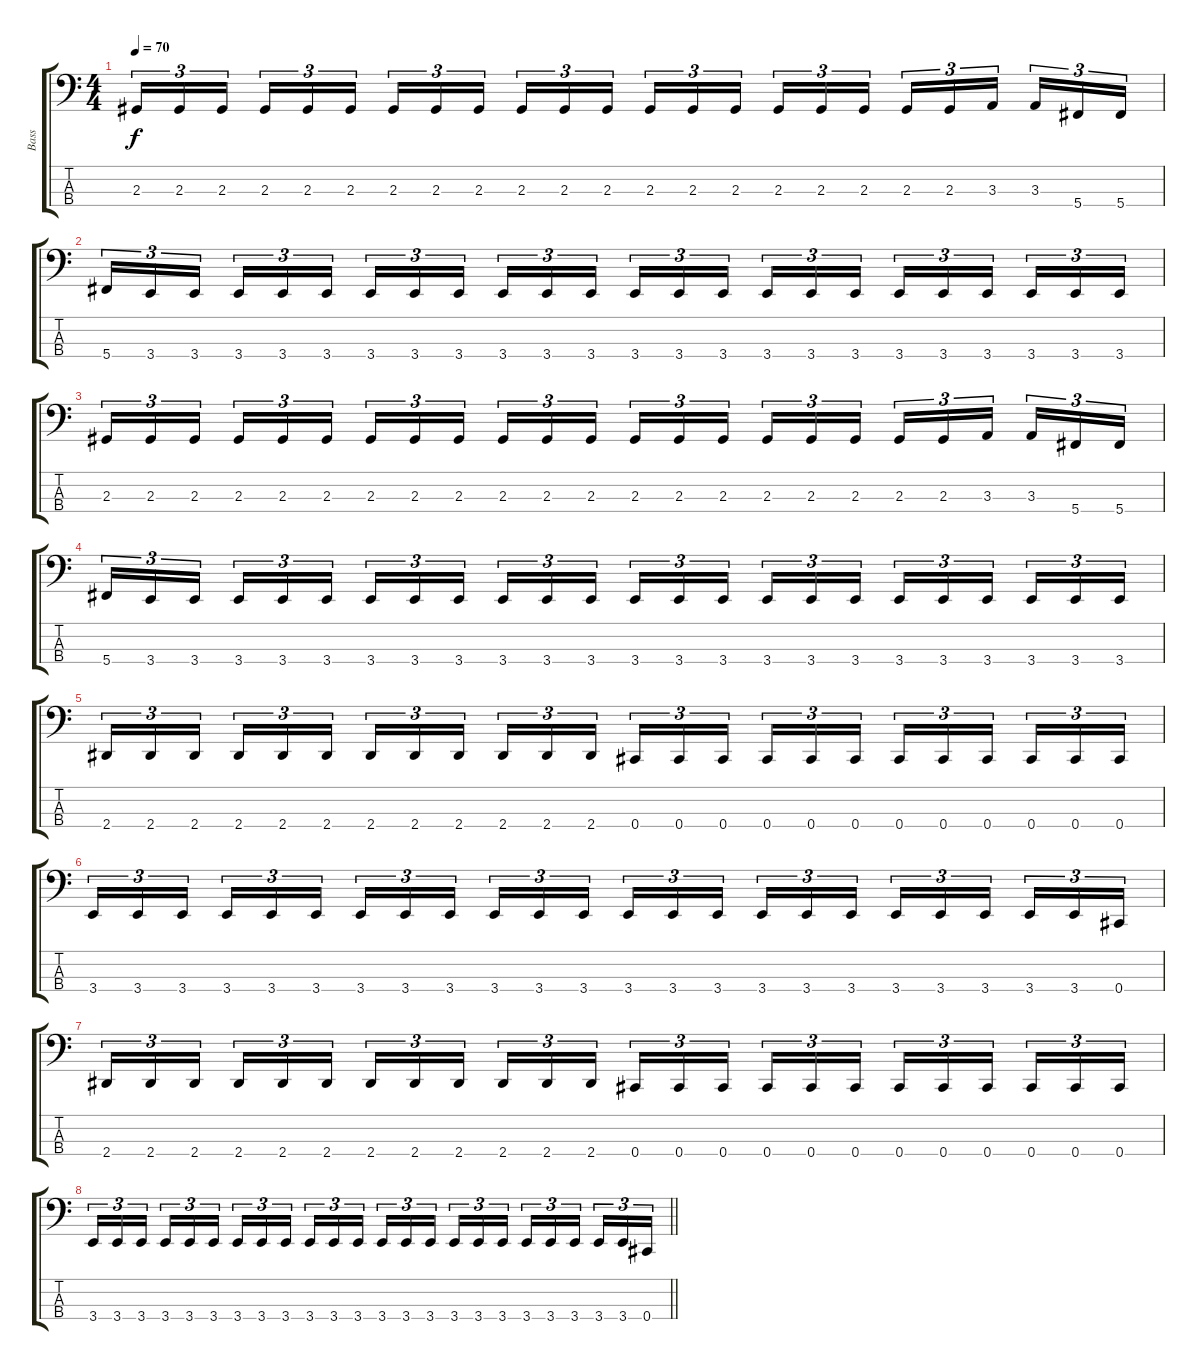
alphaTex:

\track ("Bass" "Bass") {instrument electricbasspick}
\staff {score tabs}
\tuning (E2 B1 Gb1 Db1) {hide}
\ts (4 4)
\tempo 70
\clef f4
\ks c
2.3.16{tu (3 2) dy f} 2.3.16{tu (3 2)} 2.3.16{tu (3 2) beam splitsecondary} 2.3.16{tu (3 2)} 2.3.16{tu (3 2)} 2.3.16{tu (3 2)} 2.3.16{tu (3 2)} 2.3.16{tu (3 2)} 2.3.16{tu (3 2) beam splitsecondary} 2.3.16{tu (3 2)} 2.3.16{tu (3 2)} 2.3.16{tu (3 2)} 2.3.16{tu (3 2)} 2.3.16{tu (3 2)} 2.3.16{tu (3 2) beam splitsecondary} 2.3.16{tu (3 2)} 2.3.16{tu (3 2)} 2.3.16{tu (3 2)} 2.3.16{tu (3 2)} 2.3.16{tu (3 2)} 3.3.16{tu (3 2) beam splitsecondary} 3.3.16{tu (3 2)} 5.4.16{tu (3 2)} 5.4.16{tu (3 2)} |
5.4.16{tu (3 2)} 3.4.16{tu (3 2)} 3.4.16{tu (3 2) beam splitsecondary} 3.4.16{tu (3 2)} 3.4.16{tu (3 2)} 3.4.16{tu (3 2)} 3.4.16{tu (3 2)} 3.4.16{tu (3 2)} 3.4.16{tu (3 2) beam splitsecondary} 3.4.16{tu (3 2)} 3.4.16{tu (3 2)} 3.4.16{tu (3 2)} 3.4.16{tu (3 2)} 3.4.16{tu (3 2)} 3.4.16{tu (3 2) beam splitsecondary} 3.4.16{tu (3 2)} 3.4.16{tu (3 2)} 3.4.16{tu (3 2)} 3.4.16{tu (3 2)} 3.4.16{tu (3 2)} 3.4.16{tu (3 2) beam splitsecondary} 3.4.16{tu (3 2)} 3.4.16{tu (3 2)} 3.4.16{tu (3 2)} |
2.3.16{tu (3 2)} 2.3.16{tu (3 2)} 2.3.16{tu (3 2) beam splitsecondary} 2.3.16{tu (3 2)} 2.3.16{tu (3 2)} 2.3.16{tu (3 2)} 2.3.16{tu (3 2)} 2.3.16{tu (3 2)} 2.3.16{tu (3 2) beam splitsecondary} 2.3.16{tu (3 2)} 2.3.16{tu (3 2)} 2.3.16{tu (3 2)} 2.3.16{tu (3 2)} 2.3.16{tu (3 2)} 2.3.16{tu (3 2) beam splitsecondary} 2.3.16{tu (3 2)} 2.3.16{tu (3 2)} 2.3.16{tu (3 2)} 2.3.16{tu (3 2)} 2.3.16{tu (3 2)} 3.3.16{tu (3 2) beam splitsecondary} 3.3.16{tu (3 2)} 5.4.16{tu (3 2)} 5.4.16{tu (3 2)} |
5.4.16{tu (3 2)} 3.4.16{tu (3 2)} 3.4.16{tu (3 2) beam splitsecondary} 3.4.16{tu (3 2)} 3.4.16{tu (3 2)} 3.4.16{tu (3 2)} 3.4.16{tu (3 2)} 3.4.16{tu (3 2)} 3.4.16{tu (3 2) beam splitsecondary} 3.4.16{tu (3 2)} 3.4.16{tu (3 2)} 3.4.16{tu (3 2)} 3.4.16{tu (3 2)} 3.4.16{tu (3 2)} 3.4.16{tu (3 2) beam splitsecondary} 3.4.16{tu (3 2)} 3.4.16{tu (3 2)} 3.4.16{tu (3 2)} 3.4.16{tu (3 2)} 3.4.16{tu (3 2)} 3.4.16{tu (3 2) beam splitsecondary} 3.4.16{tu (3 2)} 3.4.16{tu (3 2)} 3.4.16{tu (3 2)} |
2.4.16{tu (3 2)} 2.4.16{tu (3 2)} 2.4.16{tu (3 2) beam splitsecondary} 2.4.16{tu (3 2)} 2.4.16{tu (3 2)} 2.4.16{tu (3 2)} 2.4.16{tu (3 2)} 2.4.16{tu (3 2)} 2.4.16{tu (3 2) beam splitsecondary} 2.4.16{tu (3 2)} 2.4.16{tu (3 2)} 2.4.16{tu (3 2)} 0.4.16{tu (3 2)} 0.4.16{tu (3 2)} 0.4.16{tu (3 2) beam splitsecondary} 0.4.16{tu (3 2)} 0.4.16{tu (3 2)} 0.4.16{tu (3 2)} 0.4.16{tu (3 2)} 0.4.16{tu (3 2)} 0.4.16{tu (3 2) beam splitsecondary} 0.4.16{tu (3 2)} 0.4.16{tu (3 2)} 0.4.16{tu (3 2)} |
3.4.16{tu (3 2)} 3.4.16{tu (3 2)} 3.4.16{tu (3 2) beam splitsecondary} 3.4.16{tu (3 2)} 3.4.16{tu (3 2)} 3.4.16{tu (3 2)} 3.4.16{tu (3 2)} 3.4.16{tu (3 2)} 3.4.16{tu (3 2) beam splitsecondary} 3.4.16{tu (3 2)} 3.4.16{tu (3 2)} 3.4.16{tu (3 2)} 3.4.16{tu (3 2)} 3.4.16{tu (3 2)} 3.4.16{tu (3 2) beam splitsecondary} 3.4.16{tu (3 2)} 3.4.16{tu (3 2)} 3.4.16{tu (3 2)} 3.4.16{tu (3 2)} 3.4.16{tu (3 2)} 3.4.16{tu (3 2) beam splitsecondary} 3.4.16{tu (3 2)} 3.4.16{tu (3 2)} 0.4.16{tu (3 2)} |
2.4.16{tu (3 2)} 2.4.16{tu (3 2)} 2.4.16{tu (3 2) beam splitsecondary} 2.4.16{tu (3 2)} 2.4.16{tu (3 2)} 2.4.16{tu (3 2)} 2.4.16{tu (3 2)} 2.4.16{tu (3 2)} 2.4.16{tu (3 2) beam splitsecondary} 2.4.16{tu (3 2)} 2.4.16{tu (3 2)} 2.4.16{tu (3 2)} 0.4.16{tu (3 2)} 0.4.16{tu (3 2)} 0.4.16{tu (3 2) beam splitsecondary} 0.4.16{tu (3 2)} 0.4.16{tu (3 2)} 0.4.16{tu (3 2)} 0.4.16{tu (3 2)} 0.4.16{tu (3 2)} 0.4.16{tu (3 2) beam splitsecondary} 0.4.16{tu (3 2)} 0.4.16{tu (3 2)} 0.4.16{tu (3 2)} |
\barLineRight lightlight
3.4.16{tu (3 2)} 3.4.16{tu (3 2)} 3.4.16{tu (3 2) beam splitsecondary} 3.4.16{tu (3 2)} 3.4.16{tu (3 2)} 3.4.16{tu (3 2)} 3.4.16{tu (3 2)} 3.4.16{tu (3 2)} 3.4.16{tu (3 2) beam splitsecondary} 3.4.16{tu (3 2)} 3.4.16{tu (3 2)} 3.4.16{tu (3 2)} 3.4.16{tu (3 2)} 3.4.16{tu (3 2)} 3.4.16{tu (3 2) beam splitsecondary} 3.4.16{tu (3 2)} 3.4.16{tu (3 2)} 3.4.16{tu (3 2)} 3.4.16{tu (3 2)} 3.4.16{tu (3 2)} 3.4.16{tu (3 2) beam splitsecondary} 3.4.16{tu (3 2)} 3.4.16{tu (3 2)} 0.4.16{tu (3 2)}
